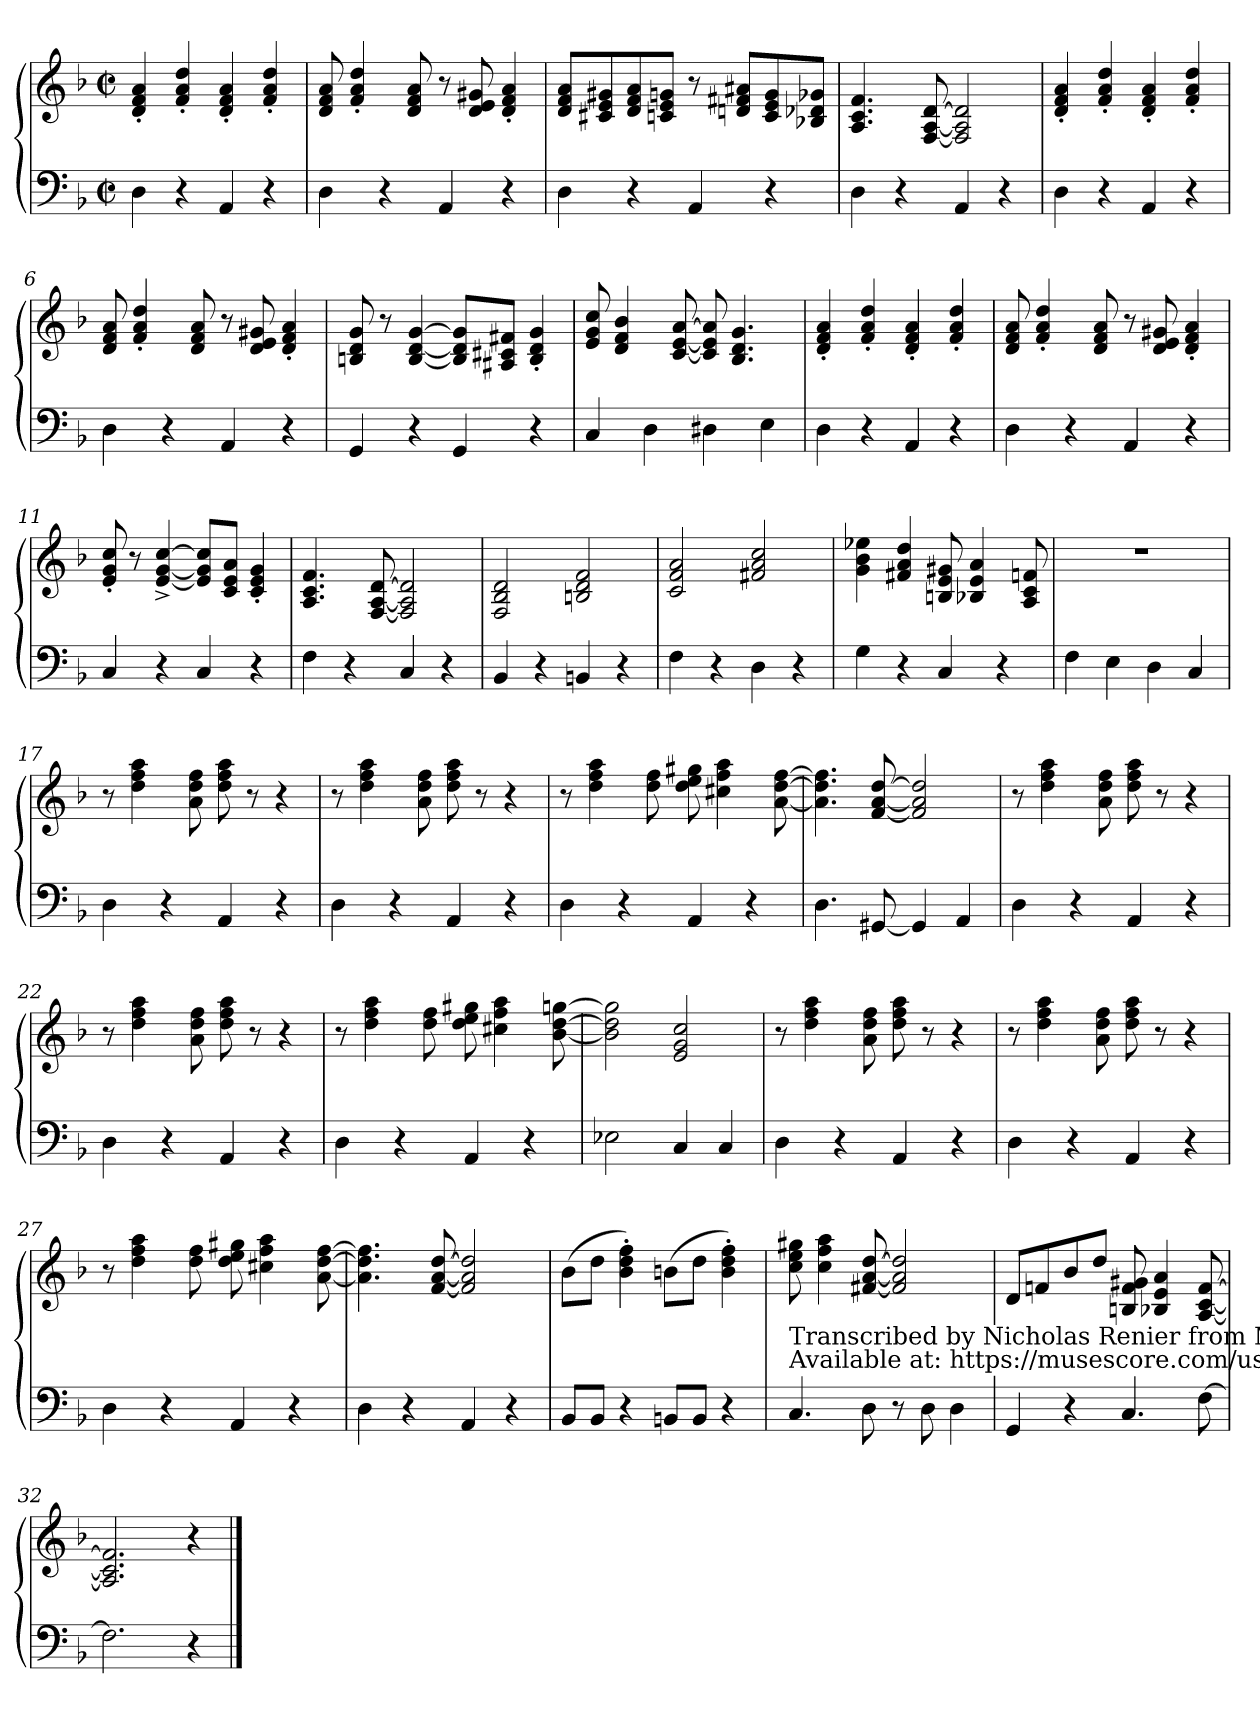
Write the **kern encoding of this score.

**kern	**kern	**dynam
*part1	*part1	*part1
*staff2	*staff1	*staff1/2
*clefF4	*clefG2	*
*k[b-]	*k[b-]	*
*M2/2	*M2/2	*
*met(c|)	*met(c|)	*
=1	=1	=1
!	!	!LO:DY:a
4D\	4d'/ 4f'/ 4a'/	M.M. = 132
4r	4f'/ 4a'/ 4dd'/	.
4AA/	4d'/ 4f'/ 4a'/	.
4r	4f'/ 4a'/ 4dd'/	.
=2	=2	=2
4D\	8d/ 8f/ 8a/	.
.	4f'/ 4a'/ 4dd'/	.
4r	.	.
.	8d/ 8f/ 8a/	.
4AA/	8r	.
.	8d/ 8e/ 8g#X/	.
4r	4d'/ 4f'/ 4a'/	.
=3	=3	=3
4D\	8d/ 8f/ 8a/L	.
.	8c#X/ 8e/ 8g#X/	.
4r	8d/ 8f/ 8a/	.
.	8cn/ 8e/ 8gn/J	.
4AA/	8r	.
.	8dn/ 8f#X/ 8a#X/L	.
4r	8c/ 8e/ 8g/	.
.	8B-X/ 8d-X/ 8g-X/J	.
=4	=4	=4
4D\	4.A/ 4.c/ 4.f/	.
4r	.	.
.	[8F/ [8A/ [8d/	.
4AA/	2F]/ 2A]/ 2d]/	.
4r	.	.
=5	=5	=5
4D\	4d'/ 4f'/ 4a'/	.
4r	4f'/ 4a'/ 4dd'/	.
4AA/	4d'/ 4f'/ 4a'/	.
4r	4f'/ 4a'/ 4dd'/	.
!!LO:LB:g=z
=6	=6	=6
4D\	8d/ 8f/ 8a/	.
.	4f'/ 4a'/ 4dd'/	.
4r	.	.
.	8d/ 8f/ 8a/	.
4AA/	8r	.
.	8d/ 8e/ 8g#X/	.
4r	4d'/ 4f'/ 4a'/	.
=7	=7	=7
4GG/	8Bn/ 8d/ 8g/	.
.	8r	.
4r	[4B/ [4d/ [4g/	.
4GG/	8B]/ 8d]/ 8g]/L	.
.	8A#X/ 8c#X/ 8f#X/J	.
4r	4B'/ 4d'/ 4g'/	.
=8	=8	=8
4C/	8e/ 8g/ 8cc/	.
.	4d/ 4f/ 4b-/	.
4D\	.	.
.	[8c/ [8e/ [8a/	.
4D#X\	8c]/ 8e]/ 8a]/	.
.	4.B-/ 4.d/ 4.g/	.
4E\	.	.
=9	=9	=9
4D\	4d'/ 4f'/ 4a'/	.
4r	4f'/ 4a'/ 4dd'/	.
4AA/	4d'/ 4f'/ 4a'/	.
4r	4f'/ 4a'/ 4dd'/	.
=10	=10	=10
4D\	8d/ 8f/ 8a/	.
.	4f'/ 4a'/ 4dd'/	.
4r	.	.
.	8d/ 8f/ 8a/	.
4AA/	8r	.
.	8d/ 8e/ 8g#X/	.
4r	4d'/ 4f'/ 4a'/	.
!!LO:LB:g=z
=11	=11	=11
4C/	8e'/ 8g'/ 8cc'/	.
.	8r	.
4r	[4e^/ [4g^/ [4cc^/	.
4C/	8e]/ 8g]/ 8cc]/L	.
.	8c/ 8e/ 8a/J	.
4r	4c'/ 4e'/ 4g'/	.
=12	=12	=12
4F\	4.A/ 4.c/ 4.f/	.
4r	.	.
.	[8F/ [8A/ [8d/	.
4C/	2F]/ 2A]/ 2d]/	.
4r	.	.
=13	=13	=13
4BB-/	2F/ 2B-/ 2d/	.
4r	.	.
4BBn/	2Bn/ 2d/ 2f/	.
4r	.	.
=14	=14	=14
4F\	2c/ 2f/ 2a/	.
4r	.	.
4D\	2f#X/ 2a/ 2cc/	.
4r	.	.
=15	=15	=15
4G\	4g\ 4b-\ 4ee-X\	.
4r	4f#X/ 4a/ 4dd/	.
4C/	8Bn/ 8e/ 8g#X/	.
.	4B-X/ 4e/ 4a/	.
4r	.	.
.	8A/ 8c/ 8fn/	.
=16	=16	=16
4F\	1r	.
4E\	.	.
4D\	.	.
4C/	.	.
=17	=17	=17
4D\	8r	.
.	4dd\ 4ff\ 4aa\	.
4r	.	.
.	8a\ 8dd\ 8ff\	.
4AA/	8dd\ 8ff\ 8aa\	.
.	8r	.
4r	4r	.
!!LO:LB:g=z
=18	=18	=18
4D\	8r	.
.	4dd\ 4ff\ 4aa\	.
4r	.	.
.	8a\ 8dd\ 8ff\	.
4AA/	8dd\ 8ff\ 8aa\	.
.	8r	.
4r	4r	.
=19	=19	=19
4D\	8r	.
.	4dd\ 4ff\ 4aa\	.
4r	.	.
.	8dd\ 8ff\	.
4AA/	8dd\ 8ee\ 8gg#X\	.
.	4cc#X\ 4ff\ 4aa\	.
4r	.	.
.	[8a\ [8dd\ [8ff\	.
=20	=20	=20
4.D\	4.a]\ 4.dd]\ 4.ff]\	.
[8GG#X/	[8f/ [8a/ [8dd/	.
4GG#/]	2f]/ 2a]/ 2dd]/	.
4AA/	.	.
=21	=21	=21
4D\	8r	.
.	4dd\ 4ff\ 4aa\	.
4r	.	.
.	8a\ 8dd\ 8ff\	.
4AA/	8dd\ 8ff\ 8aa\	.
.	8r	.
4r	4r	.
=22	=22	=22
4D\	8r	.
.	4dd\ 4ff\ 4aa\	.
4r	.	.
.	8a\ 8dd\ 8ff\	.
4AA/	8dd\ 8ff\ 8aa\	.
.	8r	.
4r	4r	.
=23	=23	=23
4D\	8r	.
.	4dd\ 4ff\ 4aa\	.
4r	.	.
.	8dd\ 8ff\	.
4AA/	8dd\ 8ee\ 8gg#X\	.
.	4cc#X\ 4ff\ 4aa\	.
4r	.	.
.	[8b-\ [8dd\ [8ggn\	.
!!LO:LB:g=z
=24	=24	=24
2E-X\	2b-]\ 2dd]\ 2gg]\	.
4C/	2e/ 2g/ 2cc/	.
4C/	.	.
=25	=25	=25
4D\	8r	.
.	4dd\ 4ff\ 4aa\	.
4r	.	.
.	8a\ 8dd\ 8ff\	.
4AA/	8dd\ 8ff\ 8aa\	.
.	8r	.
4r	4r	.
=26	=26	=26
4D\	8r	.
.	4dd\ 4ff\ 4aa\	.
4r	.	.
.	8a\ 8dd\ 8ff\	.
4AA/	8dd\ 8ff\ 8aa\	.
.	8r	.
4r	4r	.
=27	=27	=27
4D\	8r	.
.	4dd\ 4ff\ 4aa\	.
4r	.	.
.	8dd\ 8ff\	.
4AA/	8dd\ 8ee\ 8gg#X\	.
.	4cc#X\ 4ff\ 4aa\	.
4r	.	.
.	[8a\ [8dd\ [8ff\	.
=28	=28	=28
4D\	4.a]\ 4.dd]\ 4.ff]\	.
4r	.	.
.	[8f/ [8a/ [8dd/	.
4AA/	2f]/ 2a]/ 2dd]/	.
4r	.	.
=29	=29	=29
8BB-/L	(8b-\L	.
8BB-/J	8dd\J	.
4r	4b-'\ 4dd'\ 4ff'\)	.
8BBn/L	(8bn\L	.
8BB/J	8dd\J	.
4r	4b'\ 4dd'\ 4ff'\)	.
!!LO:PB:g=z
=30	=30	=30
!	!LO:TX:b:t=Transcribed by Nicholas Renier from MuseScore pdf uploaded by Jackson Murray\nAvailable at&colon; https&colon;//musescore.com/user/9359561/scores/2877071	!
4.C/	8cc\ 8ee\ 8gg#X\	.
.	4cc\ 4ff\ 4aa\	.
8D\	[8f#X/ [8a/ [8dd/	.
8r	2f#]/ 2a]/ 2dd]/	.
8D\	.	.
4D\	.	.
=31	=31	=31
4GG/	8d/L	.
.	8fn/	.
4r	8b-/	.
.	8dd/J	.
4.C/	8Bn/ 8f/ 8g#X/	.
.	4B-X/ 4e/ 4a/	.
[8F\	[8A/ [8c/ [8f/	.
=32	=32	=32
2.F\]	2.A]/ 2.c]/ 2.f]/	.
4r	4r	.
==	==	==
*-	*-	*-
